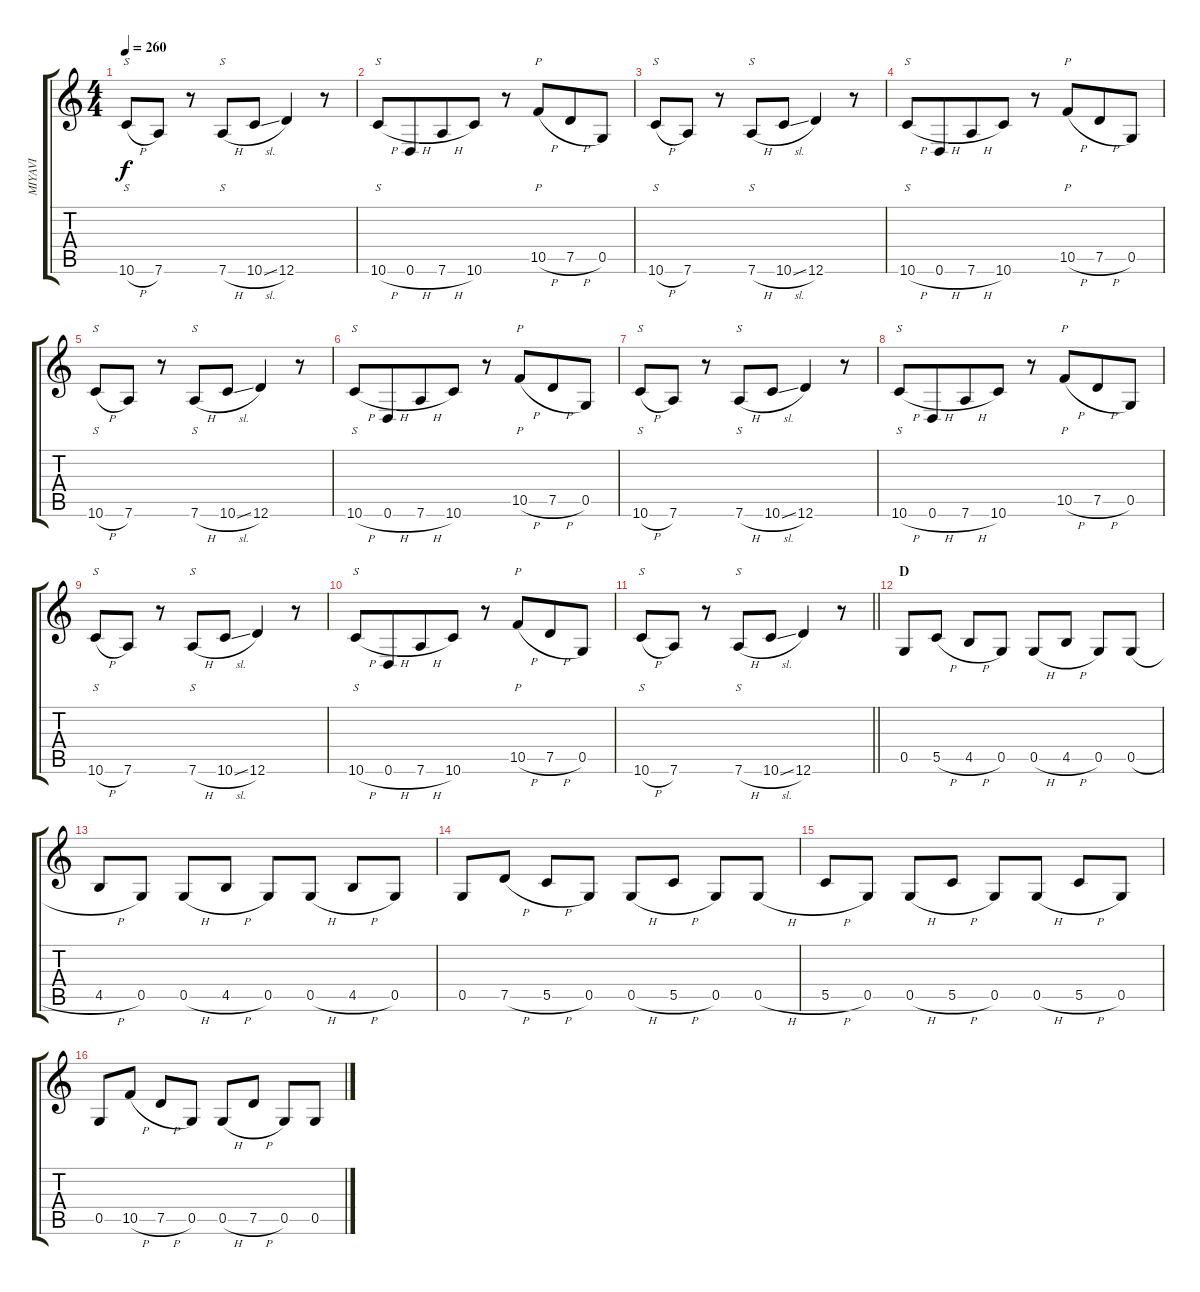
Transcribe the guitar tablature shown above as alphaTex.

\track ("MIYAVI" "MIYAVI") {instrument electricguitarclean}
\staff {score tabs}
\tuning (D4 A3 F3 C3 G2 D2) {hide}
\ts (4 4)
\tempo 260
\clef g2
\ks c
10.6{h}.8{s dy f} 7.6.8 r.8 7.6{h}.8{s beam merge} 10.6{sl}.8 12.6.4 r.8 |
10.6{h}.8{s} 0.6{h}.8{beam merge} 7.6{h}.8 10.6.8 r.8 10.5{h}.8{p beam merge} 7.5{h}.8 0.5.8 |
10.6{h}.8{s} 7.6.8 r.8 7.6{h}.8{s beam merge} 10.6{sl}.8 12.6.4 r.8 |
10.6{h}.8{s} 0.6{h}.8{beam merge} 7.6{h}.8 10.6.8 r.8 10.5{h}.8{p beam merge} 7.5{h}.8 0.5.8 |
10.6{h}.8{s} 7.6.8 r.8 7.6{h}.8{s beam merge} 10.6{sl}.8 12.6.4 r.8 |
10.6{h}.8{s} 0.6{h}.8{beam merge} 7.6{h}.8 10.6.8 r.8 10.5{h}.8{p beam merge} 7.5{h}.8 0.5.8 |
10.6{h}.8{s} 7.6.8 r.8 7.6{h}.8{s beam merge} 10.6{sl}.8 12.6.4 r.8 |
10.6{h}.8{s} 0.6{h}.8{beam merge} 7.6{h}.8 10.6.8 r.8 10.5{h}.8{p beam merge} 7.5{h}.8 0.5.8 |
10.6{h}.8{s} 7.6.8 r.8 7.6{h}.8{s beam merge} 10.6{sl}.8 12.6.4 r.8 |
10.6{h}.8{s} 0.6{h}.8{beam merge} 7.6{h}.8 10.6.8 r.8 10.5{h}.8{p beam merge} 7.5{h}.8 0.5.8 |
\barLineRight lightlight
10.6{h}.8{s} 7.6.8 r.8 7.6{h}.8{s beam merge} 10.6{sl}.8 12.6.4 r.8 |
\section ("" "D")
0.5.8 5.5{h}.8 4.5{h}.8 0.5.8 0.5{h}.8 4.5{h}.8 0.5.8 0.5{h}.8 |
4.5{h}.8 0.5.8 0.5{h}.8 4.5{h}.8 0.5.8 0.5{h}.8 4.5{h}.8 0.5.8 |
0.5.8 7.5{h}.8 5.5{h}.8 0.5.8 0.5{h}.8 5.5{h}.8 0.5.8 0.5{h}.8 |
5.5{h}.8 0.5.8 0.5{h}.8 5.5{h}.8 0.5.8 0.5{h}.8 5.5{h}.8 0.5.8 |
0.5.8 10.5{h}.8 7.5{h}.8 0.5.8 0.5{h}.8 7.5{h}.8 0.5.8 0.5{h}.8
